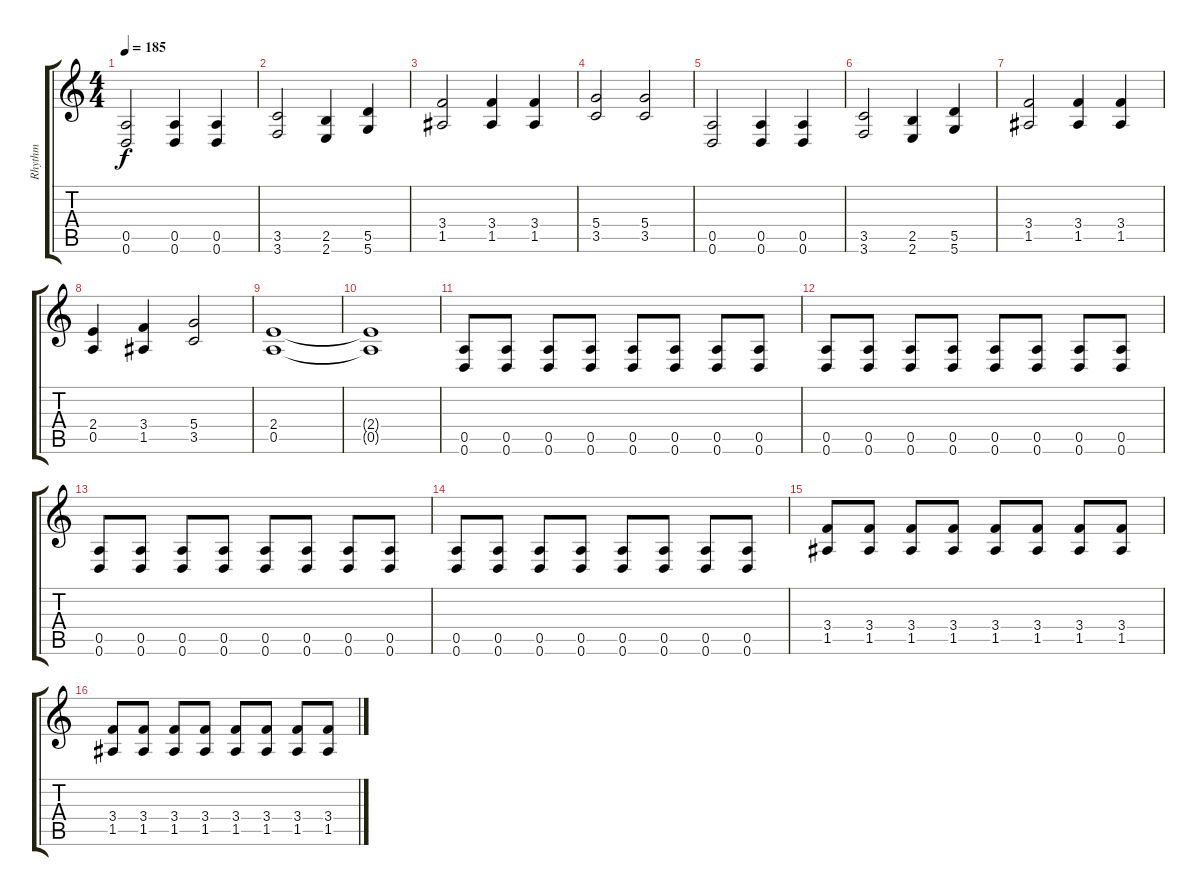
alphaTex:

\track ("Rhythm" "Rhythm") {instrument distortionguitar}
\staff {score tabs}
\tuning (E4 B3 G3 D3 A2 D2) {hide}
\ts (4 4)
\tempo 185
\clef g2
\ks c
(0.5 0.6).2{dy f} (0.5 0.6).4 (0.5 0.6).4 |
(3.5 3.6).2 (2.5 2.6).4 (5.5 5.6).4 |
(3.4 1.5).2 (3.4 1.5).4 (3.4 1.5).4 |
(5.4 3.5).2 (5.4 3.5).2 |
(0.5 0.6).2 (0.5 0.6).4 (0.5 0.6).4 |
(3.5 3.6).2 (2.5 2.6).4 (5.5 5.6).4 |
(3.4 1.5).2 (3.4 1.5).4 (3.4 1.5).4 |
(2.4 0.5).4 (3.4 1.5).4 (5.4 3.5).2 |
(2.4 0.5).1 |
(2.4{t} 0.5{t}).1 |
(0.5 0.6).8 (0.5 0.6).8 (0.5 0.6).8 (0.5 0.6).8 (0.5 0.6).8 (0.5 0.6).8 (0.5 0.6).8 (0.5 0.6).8 |
(0.5 0.6).8 (0.5 0.6).8 (0.5 0.6).8 (0.5 0.6).8 (0.5 0.6).8 (0.5 0.6).8 (0.5 0.6).8 (0.5 0.6).8 |
(0.5 0.6).8 (0.5 0.6).8 (0.5 0.6).8 (0.5 0.6).8 (0.5 0.6).8 (0.5 0.6).8 (0.5 0.6).8 (0.5 0.6).8 |
(0.5 0.6).8 (0.5 0.6).8 (0.5 0.6).8 (0.5 0.6).8 (0.5 0.6).8 (0.5 0.6).8 (0.5 0.6).8 (0.5 0.6).8 |
(3.4 1.5).8 (3.4 1.5).8 (3.4 1.5).8 (3.4 1.5).8 (3.4 1.5).8 (3.4 1.5).8 (3.4 1.5).8 (3.4 1.5).8 |
(3.4 1.5).8 (3.4 1.5).8 (3.4 1.5).8 (3.4 1.5).8 (3.4 1.5).8 (3.4 1.5).8 (3.4 1.5).8 (3.4 1.5).8
